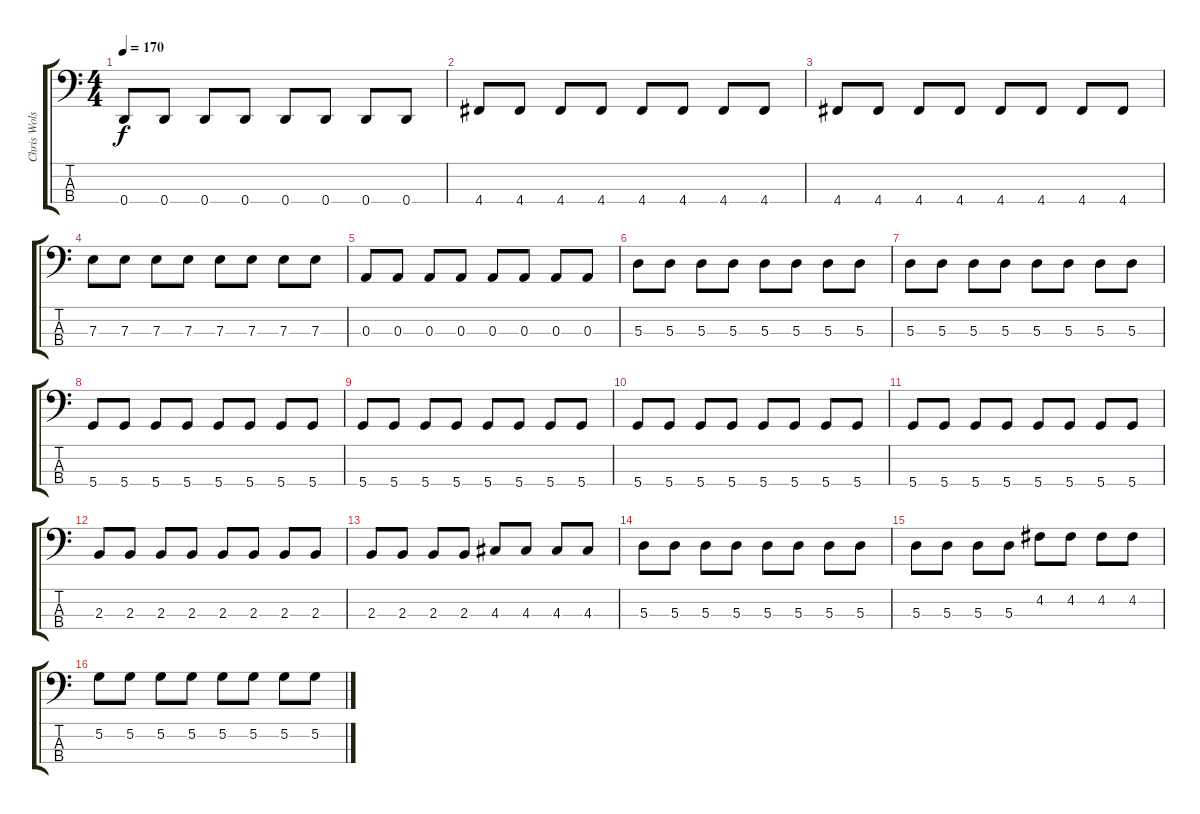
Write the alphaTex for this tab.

\track ("Chris Wolstenholme" "Chris Wols") {instrument electricbassfinger}
\staff {score tabs}
\tuning (G2 D2 A1 D1) {hide}
\ts (4 4)
\tempo 170
\clef f4
\ks c
0.4.8{dy f instrument overdrivenguitar} 0.4.8 0.4.8 0.4.8 0.4.8 0.4.8 0.4.8 0.4.8 |
4.4.8{instrument overdrivenguitar} 4.4.8 4.4.8 4.4.8 4.4.8 4.4.8 4.4.8 4.4.8 |
4.4.8{instrument overdrivenguitar} 4.4.8 4.4.8 4.4.8 4.4.8 4.4.8 4.4.8 4.4.8 |
7.3.8{instrument overdrivenguitar} 7.3.8 7.3.8 7.3.8 7.3.8 7.3.8 7.3.8 7.3.8 |
0.3.8{instrument overdrivenguitar} 0.3.8 0.3.8 0.3.8 0.3.8 0.3.8 0.3.8 0.3.8 |
5.3.8{instrument overdrivenguitar} 5.3.8 5.3.8 5.3.8 5.3.8 5.3.8 5.3.8 5.3.8 |
5.3.8{instrument overdrivenguitar} 5.3.8 5.3.8 5.3.8 5.3.8 5.3.8 5.3.8 5.3.8 |
5.4.8 5.4.8 5.4.8 5.4.8 5.4.8 5.4.8 5.4.8 5.4.8 |
5.4.8 5.4.8 5.4.8 5.4.8 5.4.8 5.4.8 5.4.8 5.4.8 |
5.4.8 5.4.8 5.4.8 5.4.8 5.4.8 5.4.8 5.4.8 5.4.8 |
5.4.8 5.4.8 5.4.8 5.4.8 5.4.8 5.4.8 5.4.8 5.4.8 |
2.3.8{instrument electricbassfinger} 2.3.8 2.3.8 2.3.8 2.3.8 2.3.8 2.3.8 2.3.8 |
2.3.8 2.3.8 2.3.8 2.3.8 4.3.8 4.3.8 4.3.8 4.3.8 |
5.3.8 5.3.8 5.3.8 5.3.8 5.3.8 5.3.8 5.3.8 5.3.8 |
5.3.8 5.3.8 5.3.8 5.3.8 4.2.8 4.2.8 4.2.8 4.2.8 |
5.2.8 5.2.8 5.2.8 5.2.8 5.2.8 5.2.8 5.2.8 5.2.8
